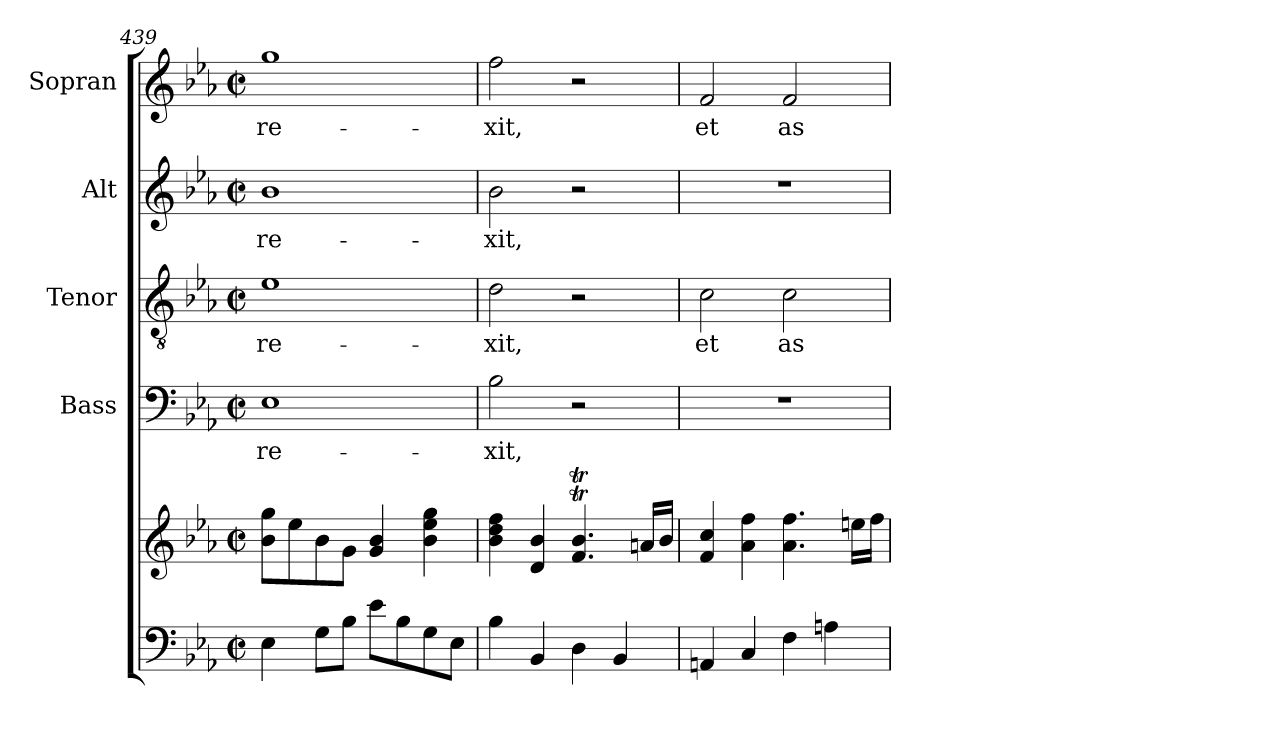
**kern	**kern	**kern	**text	**kern	**text	**kern	**text	**kern	**text
*part5	*part5	*part4	*part4	*part3	*part3	*part2	*part2	*part1	*part1
*staff6	*staff5	*staff4	*staff4	*staff3	*staff3	*staff2	*staff2	*staff1	*staff1
*	*	*I"Bass	*	*I"Tenor	*	*I"Alt	*	*I"Sopran	*
*	*	*I'B.	*	*I'T.	*	*I'A.	*	*I'S.	*
*clefF4	*clefG2	*clefF4	*	*clefGv2	*	*clefG2	*	*clefG2	*
*k[b-e-a-]	*k[b-e-a-]	*k[b-e-a-]	*	*k[b-e-a-]	*	*k[b-e-a-]	*	*k[b-e-a-]	*
*E-:	*E-:	*E-:	*	*E-:	*	*E-:	*	*E-:	*
*M2/2	*M2/2	*M2/2	*	*M2/2	*	*M2/2	*	*M2/2	*
*met(c|)	*met(c|)	*met(c|)	*	*met(c|)	*	*met(c|)	*	*met(c|)	*
=439	=439	=439	=439	=439	=439	=439	=439	=439	=439
!	!	!	!LO:LY:b	!	!LO:LY:b	!	!LO:LY:b	!	!LO:LY:b
4E-\	8b-\ 8gg\L	1E-	-re-	1e-	-re-	1b-	-re-	1gg	-re-
.	8ee-\	.	.	.	.	.	.	.	.
8G\L	8b-\	.	.	.	.	.	.	.	.
8B-\J	8g\J	.	.	.	.	.	.	.	.
8e-\L	4g/ 4b-/	.	.	.	.	.	.	.	.
8B-\	.	.	.	.	.	.	.	.	.
8G\	4b-\ 4ee-\ 4gg\	.	.	.	.	.	.	.	.
8E-\J	.	.	.	.	.	.	.	.	.
=440	=440	=440	=440	=440	=440	=440	=440	=440	=440
!	!	!	!LO:LY:b	!	!LO:LY:b	!	!LO:LY:b	!	!LO:LY:b
4B-\	4b-\ 4dd\ 4ff\	2B-\	-xit,	2d\	-xit,	2b-\	-xit,	2ff\	-xit,
4BB-/	4d/ 4b-/	.	.	.	.	.	.	.	.
4D\	4.f/T 4.b-/T	2r	.	2r	.	2r	.	2r	.
4BB-/	.	.	.	.	.	.	.	.	.
.	16an/LL	.	.	.	.	.	.	.	.
.	16b-/JJ	.	.	.	.	.	.	.	.
=441	=441	=441	=441	=441	=441	=441	=441	=441	=441
!	!	!	!	!	!LO:LY:b	!	!	!	!LO:LY:b
4AAn/	4f/ 4cc/	1r	.	2c\	et	1r	.	2f/	et
4C/	4a-\ 4ff\	.	.	.	.	.	.	.	.
!	!	!	!	!	!LO:LY:b	!	!	!	!LO:LY:b
4F\	4.a-\ 4.ff\	.	.	2c\	as-	.	.	2f/	as-
4An\	.	.	.	.	.	.	.	.	.
.	16een\LL	.	.	.	.	.	.	.	.
.	16ff\JJ	.	.	.	.	.	.	.	.
=	=	=	=	=	=	=	=	=	=
*-	*-	*-	*-	*-	*-	*-	*-	*-	*-
